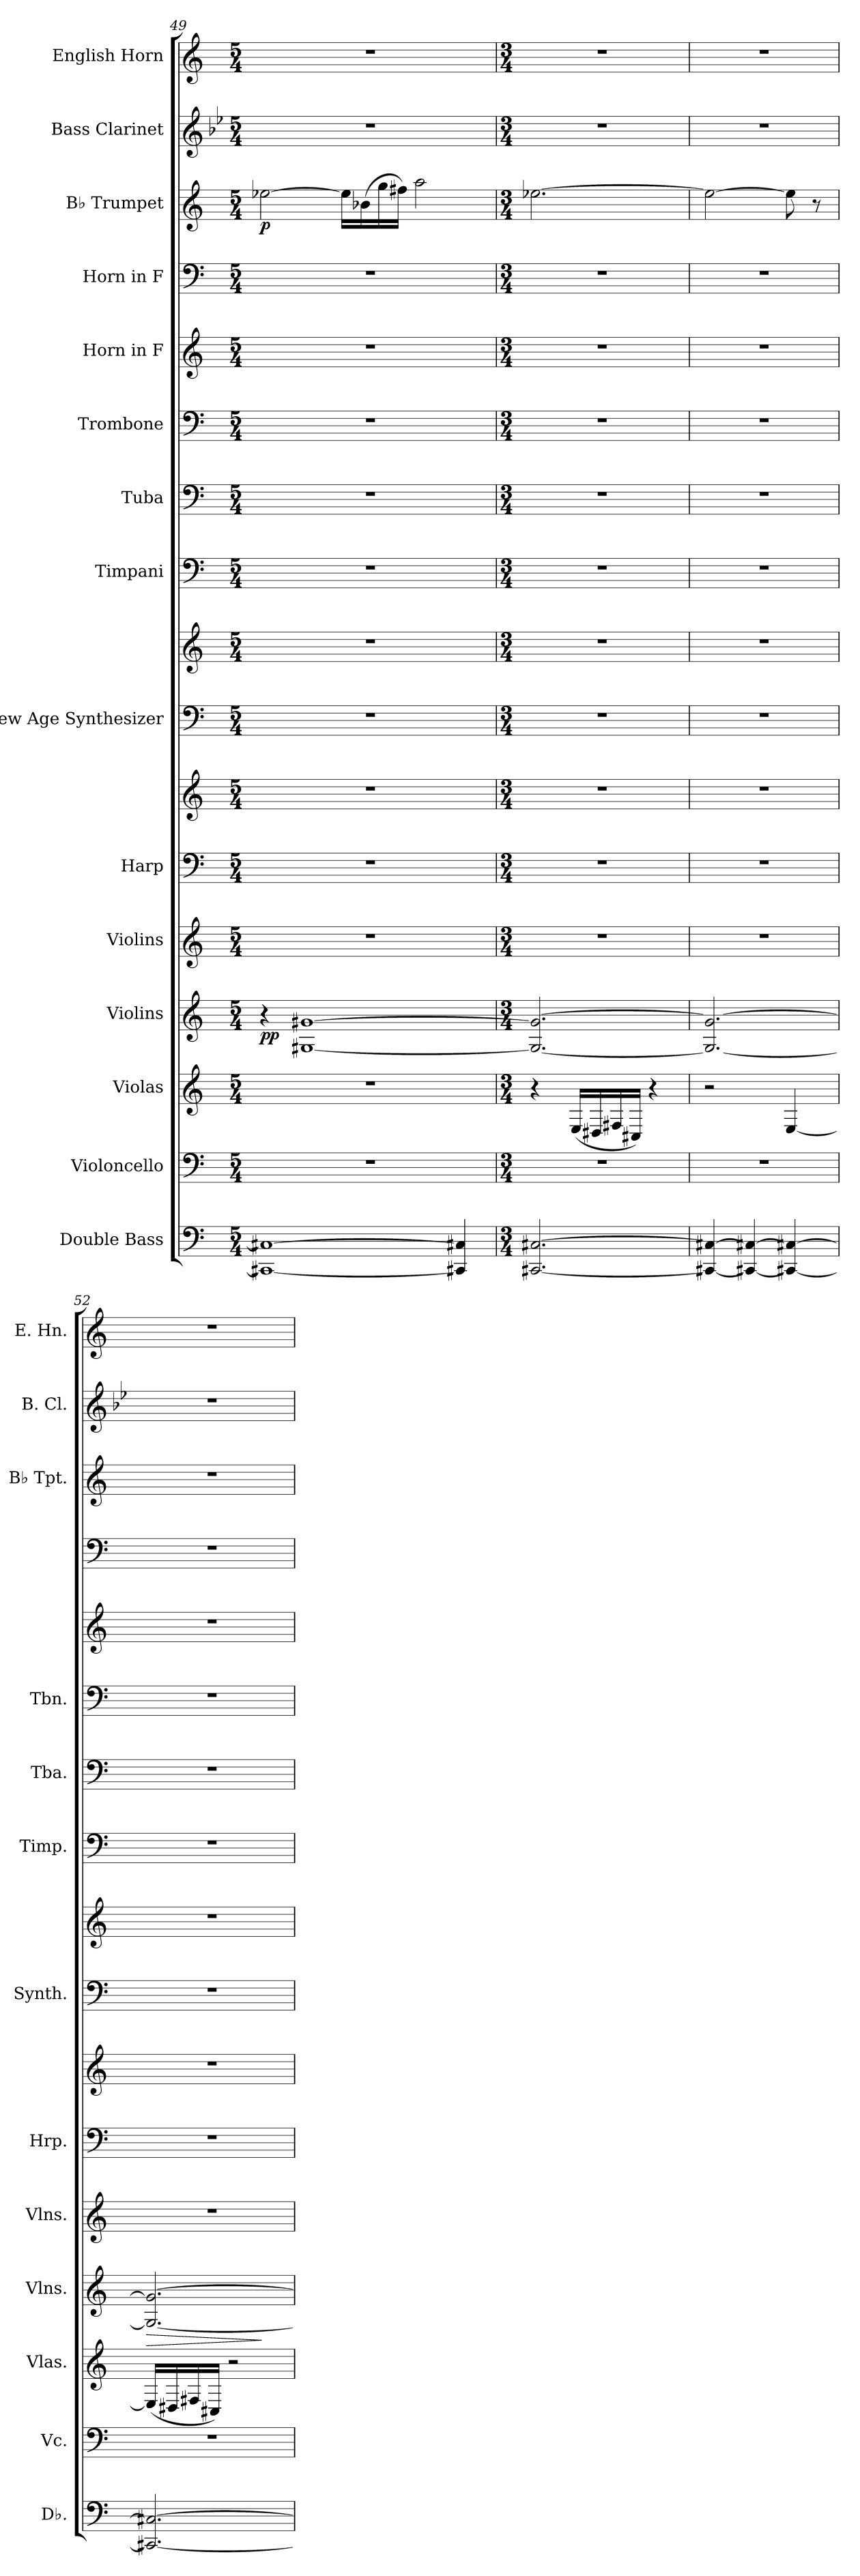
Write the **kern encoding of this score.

**kern	**kern	**kern	**kern	**dynam	**kern	**kern	**kern	**kern	**kern	**kern	**kern	**kern	**kern	**kern	**kern	**dynam	**kern	**kern
*part15	*part14	*part13	*part12	*part12	*part11	*part10	*part10	*part9	*part9	*part8	*part7	*part6	*part5	*part4	*part3	*part3	*part2	*part1
*staff17	*staff16	*staff15	*staff14	*staff14	*staff13	*staff12	*staff11	*staff10	*staff9	*staff8	*staff7	*staff6	*staff5	*staff4	*staff3	*staff3	*staff2	*staff1
*I"Double Bass	*I"Violoncello	*I"Violas	*I"Violins	*	*I"Violins	*I"Harp	*	*I"New Age Synthesizer	*	*I"Timpani	*I"Tuba	*I"Trombone	*I"Horn in F	*I"Horn in F	*I"B♭ Trumpet	*	*I"Bass Clarinet	*I"English Horn
*I'Db.	*I'Vc.	*I'Vlas.	*I'Vlns.	*	*I'Vlns.	*I'Hrp.	*	*I'Synth.	*	*I'Timp.	*I'Tba.	*I'Tbn.	*	*	*I'B♭ Tpt.	*	*I'B. Cl.	*I'E. Hn.
*clefF4	*clefF4	*clefG2	*clefG2	*	*clefG2	*clefF4	*clefG2	*clefF4	*clefG2	*clefF4	*clefF4	*clefF4	*clefG2	*clefF4	*clefG2	*	*clefG2	*clefG2
*ITrd7c12	*	*	*	*	*	*	*	*	*	*	*	*	*ITrd4c7	*ITrd4c7	*ITrd1c2	*	*ITrd8c14	*ITrd4c7
*k[]	*k[]	*k[]	*k[]	*	*k[]	*k[]	*k[]	*k[]	*k[]	*k[]	*k[]	*k[]	*k[b-]	*k[b-]	*k[b-e-]	*	*k[b-e-]	*k[b-]
*M5/4	*M5/4	*M5/4	*M5/4	*	*M5/4	*M5/4	*M5/4	*M5/4	*M5/4	*M5/4	*M5/4	*M5/4	*M5/4	*M5/4	*M5/4	*	*M5/4	*M5/4
=49	=49	=49	=49	=49	=49	=49	=49	=49	=49	=49	=49	=49	=49	=49	=49	=49	=49	=49
!	!	!	!	!LO:DY:b	!	!	!	!	!	!	!	!	!	!	!	!LO:DY:b	!	!
1CCC#X_ 1CC#X_	4%5r	4%5r	4r	pp	4%5r	4%5r	4%5r	4%5r	4%5r	4%5r	4%5r	4%5r	4%5r	4%5r	[2dd-X\	p	4%5r	4%5r
.	.	.	[1G#X [1g#X	.	.	.	.	.	.	.	.	.	.	.	.	.	.	.
.	.	.	.	.	.	.	.	.	.	.	.	.	.	.	16dd-\LL]	.	.	.
.	.	.	.	.	.	.	.	.	.	.	.	.	.	.	(16a-X\	.	.	.
.	.	.	.	.	.	.	.	.	.	.	.	.	.	.	16ff\	.	.	.
.	.	.	.	.	.	.	.	.	.	.	.	.	.	.	16een\JJ)	.	.	.
.	.	.	.	.	.	.	.	.	.	.	.	.	.	.	2gg\	.	.	.
4CCC#X/] 4CC#X/]	.	.	.	.	.	.	.	.	.	.	.	.	.	.	.	.	.	.
=50	=50	=50	=50	=50	=50	=50	=50	=50	=50	=50	=50	=50	=50	=50	=50	=50	=50	=50
*M3/4	*M3/4	*M3/4	*M3/4	*	*M3/4	*M3/4	*M3/4	*M3/4	*M3/4	*M3/4	*M3/4	*M3/4	*M3/4	*M3/4	*M3/4	*	*M3/4	*M3/4
[2.CCC#X/ [2.CC#X/	2.r	4r	2.G#/_ 2.g#/_	.	2.r	2.r	2.r	2.r	2.r	2.r	2.r	2.r	2.r	2.r	[2.dd-X\	.	2.r	2.r
.	.	(16E/LL	.	.	.	.	.	.	.	.	.	.	.	.	.	.	.	.
.	.	16D#X/	.	.	.	.	.	.	.	.	.	.	.	.	.	.	.	.
.	.	16F#X/	.	.	.	.	.	.	.	.	.	.	.	.	.	.	.	.
.	.	16C#X/JJ)	.	.	.	.	.	.	.	.	.	.	.	.	.	.	.	.
.	.	4r	.	.	.	.	.	.	.	.	.	.	.	.	.	.	.	.
=51	=51	=51	=51	=51	=51	=51	=51	=51	=51	=51	=51	=51	=51	=51	=51	=51	=51	=51
4CCC#X/_ 4CC#X/_	2.r	2r	2.G#/_ 2.g#/_	.	2.r	2.r	2.r	2.r	2.r	2.r	2.r	2.r	2.r	2.r	2dd-\_	.	2.r	2.r
4CCC#X/_ 4CC#X/_	.	.	.	.	.	.	.	.	.	.	.	.	.	.	.	.	.	.
4CCC#X/_ 4CC#X/_	.	[4E/	.	.	.	.	.	.	.	.	.	.	.	.	8dd-\]	.	.	.
.	.	.	.	.	.	.	.	.	.	.	.	.	.	.	8r	.	.	.
!!LO:PB:g=z
=52	=52	=52	=52	=52	=52	=52	=52	=52	=52	=52	=52	=52	=52	=52	=52	=52	=52	=52
!	!	!	!	!LO:HP:b	!	!	!	!	!	!	!	!	!	!	!	!	!	!
2.CCC#X/_ 2.CC#X/_	2.r	(16E/LL]	2.G#/_ 2.g#/_	>	2.r	2.r	2.r	2.r	2.r	2.r	2.r	2.r	2.r	2.r	2.r	.	2.r	2.r
.	.	16D#X/	.	.	.	.	.	.	.	.	.	.	.	.	.	.	.	.
.	.	16F#X/	.	.	.	.	.	.	.	.	.	.	.	.	.	.	.	.
.	.	16C#X/JJ)	.	.	.	.	.	.	.	.	.	.	.	.	.	.	.	.
.	.	2r	.	.	.	.	.	.	.	.	.	.	.	.	.	.	.	.
.	.	.	.	]	.	.	.	.	.	.	.	.	.	.	.	.	.	.
=	=	=	=	=	=	=	=	=	=	=	=	=	=	=	=	=	=	=
*-	*-	*-	*-	*-	*-	*-	*-	*-	*-	*-	*-	*-	*-	*-	*-	*-	*-	*-
